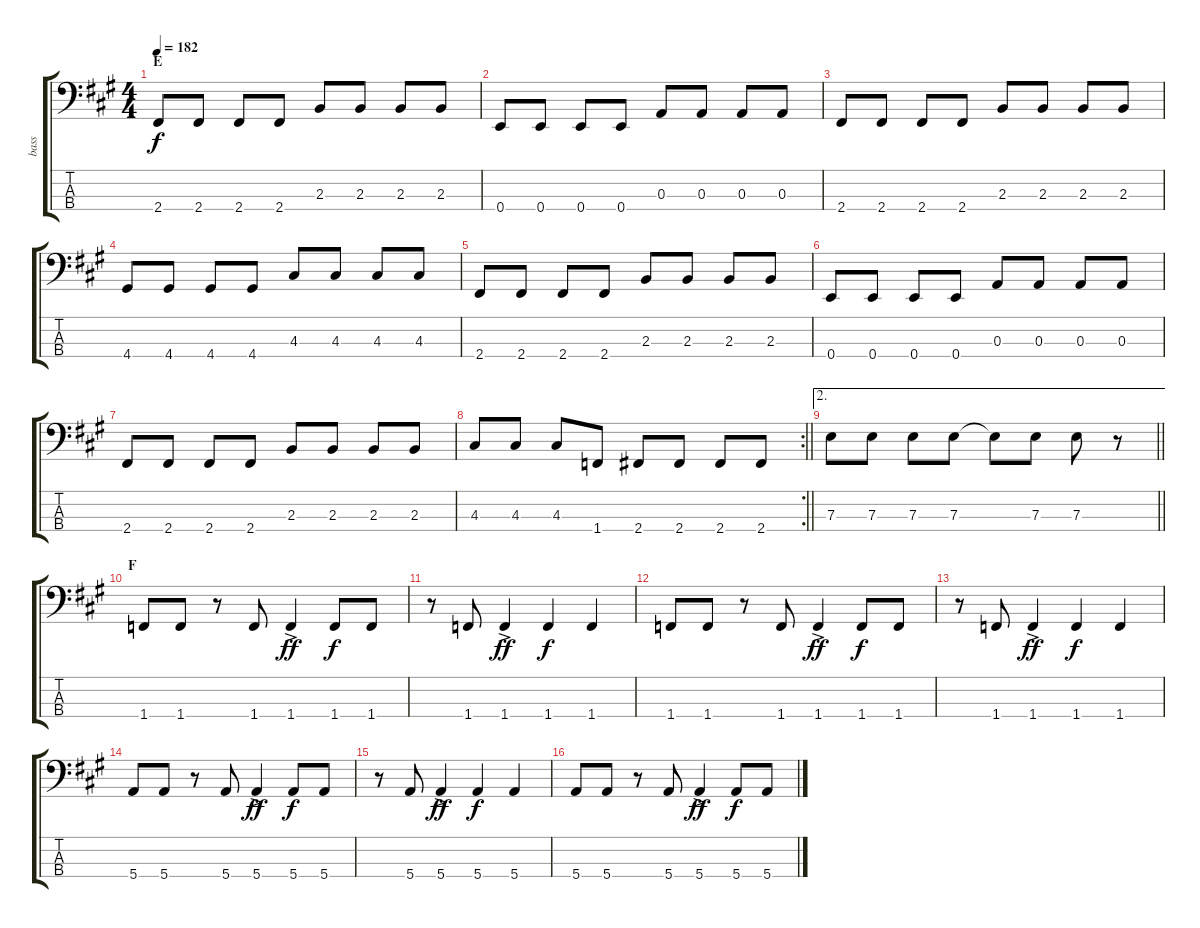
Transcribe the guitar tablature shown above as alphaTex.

\track ("bass" "bass") {instrument electricbasspick}
\staff {score tabs}
\tuning (G2 D2 A1 E1) {hide}
\ts (4 4)
\section ("" "E")
\tempo 182
\clef f4
\ks f#minor
2.4.8{dy f} 2.4.8 2.4.8 2.4.8 2.3.8 2.3.8 2.3.8 2.3.8 |
0.4.8 0.4.8 0.4.8 0.4.8 0.3.8 0.3.8 0.3.8 0.3.8 |
2.4.8 2.4.8 2.4.8 2.4.8 2.3.8 2.3.8 2.3.8 2.3.8 |
4.4.8 4.4.8 4.4.8 4.4.8 4.3.8 4.3.8 4.3.8 4.3.8 |
2.4.8 2.4.8 2.4.8 2.4.8 2.3.8 2.3.8 2.3.8 2.3.8 |
0.4.8 0.4.8 0.4.8 0.4.8 0.3.8 0.3.8 0.3.8 0.3.8 |
2.4.8 2.4.8 2.4.8 2.4.8 2.3.8 2.3.8 2.3.8 2.3.8 |
\rc 2
\barLineRight lightlight
4.3.8 4.3.8 4.3.8 1.4.8 2.4.8 2.4.8 2.4.8 2.4.8 |
\ae 2
\barLineRight lightlight
7.3.8 7.3.8 7.3.8 7.3.8 7.3{t}.8 7.3.8 7.3.8 r.8 |
\section ("" "F")
1.4.8 1.4.8 r.8 1.4.8 1.4{ac}.4{dy ff} 1.4.8{dy f} 1.4.8 |
r.8 1.4.8 1.4{ac}.4{dy ff} 1.4.4{dy f} 1.4.4 |
1.4.8 1.4.8 r.8 1.4.8 1.4{ac}.4{dy ff} 1.4.8{dy f} 1.4.8 |
r.8 1.4.8 1.4{ac}.4{dy ff} 1.4.4{dy f} 1.4.4 |
5.4.8 5.4.8 r.8 5.4.8 5.4{ac}.4{dy ff} 5.4.8{dy f} 5.4.8 |
r.8 5.4.8 5.4{ac}.4{dy ff} 5.4.4{dy f} 5.4.4 |
5.4.8 5.4.8 r.8 5.4.8 5.4{ac}.4{dy ff} 5.4.8{dy f} 5.4.8
